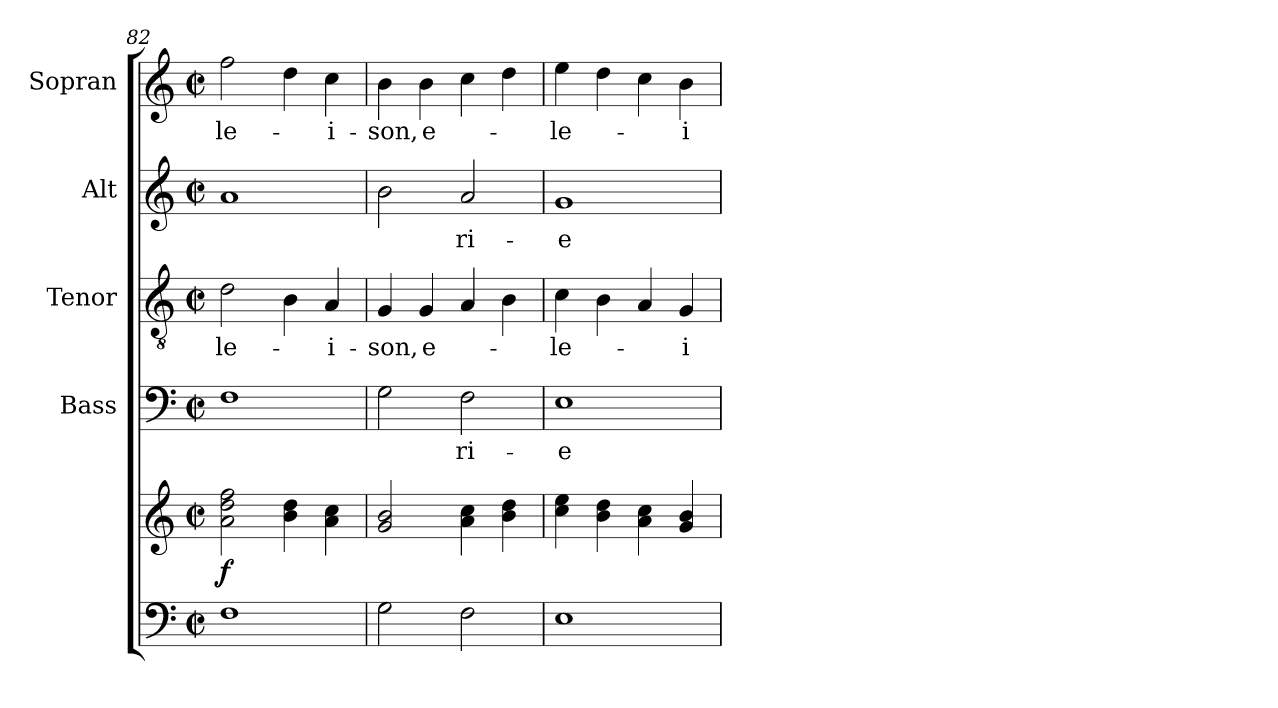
**kern	**kern	**dynam	**kern	**text	**kern	**text	**kern	**text	**kern	**text
*part5	*part5	*part5	*part4	*part4	*part3	*part3	*part2	*part2	*part1	*part1
*staff6	*staff5	*staff5/6	*staff4	*staff4	*staff3	*staff3	*staff2	*staff2	*staff1	*staff1
*	*	*	*I"Bass	*	*I"Tenor	*	*I"Alt	*	*I"Sopran	*
*	*	*	*I'B.	*	*I'T.	*	*I'A.	*	*I'S.	*
*clefF4	*clefG2	*	*clefF4	*	*clefGv2	*	*clefG2	*	*clefG2	*
*k[]	*k[]	*	*k[]	*	*k[]	*	*k[]	*	*k[]	*
*C:	*C:	*	*C:	*	*C:	*	*C:	*	*C:	*
*M2/2	*M2/2	*	*M2/2	*	*M2/2	*	*M2/2	*	*M2/2	*
*met(c|)	*met(c|)	*	*met(c|)	*	*met(c|)	*	*met(c|)	*	*met(c|)	*
=82	=82	=82	=82	=82	=82	=82	=82	=82	=82	=82
!	!	!LO:DY:b	!	!	!	!LO:LY:b	!	!	!	!LO:LY:b
1F	2a\ 2dd\ 2ff\	f	1F	.	2d\	-le-	1a	.	2ff\	-le-
.	4b\ 4dd\	.	.	.	4B\	.	.	.	4dd\	.
!	!	!	!	!	!	!LO:LY:b	!	!	!	!LO:LY:b
.	4a\ 4cc\	.	.	.	4A/	-i-	.	.	4cc\	-i-
!!LO:LB:g=z
=83	=83	=83	=83	=83	=83	=83	=83	=83	=83	=83
!	!	!	!	!	!	!LO:LY:b	!	!	!	!LO:LY:b
2G\	2g/ 2b/	.	2G\	.	4G/	-son,	2b\	.	4b\	-son,
!	!	!	!	!	!	!LO:LY:b	!	!	!	!LO:LY:b
.	.	.	.	.	4G/	e-	.	.	4b\	e-
!	!	!	!	!LO:LY:b	!	!	!	!LO:LY:b	!	!
2F\	4a\ 4cc\	.	2F\	-ri-	4A/	.	2a/	-ri-	4cc\	.
.	4b\ 4dd\	.	.	.	4B\	.	.	.	4dd\	.
=84	=84	=84	=84	=84	=84	=84	=84	=84	=84	=84
!	!	!	!	!LO:LY:b	!	!LO:LY:b	!	!LO:LY:b	!	!LO:LY:b
1E	4cc\ 4ee\	.	1E	-e	4c\	-le-	1g	-e	4ee\	-le-
.	4b\ 4dd\	.	.	.	4B\	.	.	.	4dd\	.
.	4a\ 4cc\	.	.	.	4A/	.	.	.	4cc\	.
!	!	!	!	!	!	!LO:LY:b	!	!	!	!LO:LY:b
.	4g/ 4b/	.	.	.	4G/	-i-	.	.	4b\	-i-
=	=	=	=	=	=	=	=	=	=	=
*-	*-	*-	*-	*-	*-	*-	*-	*-	*-	*-
